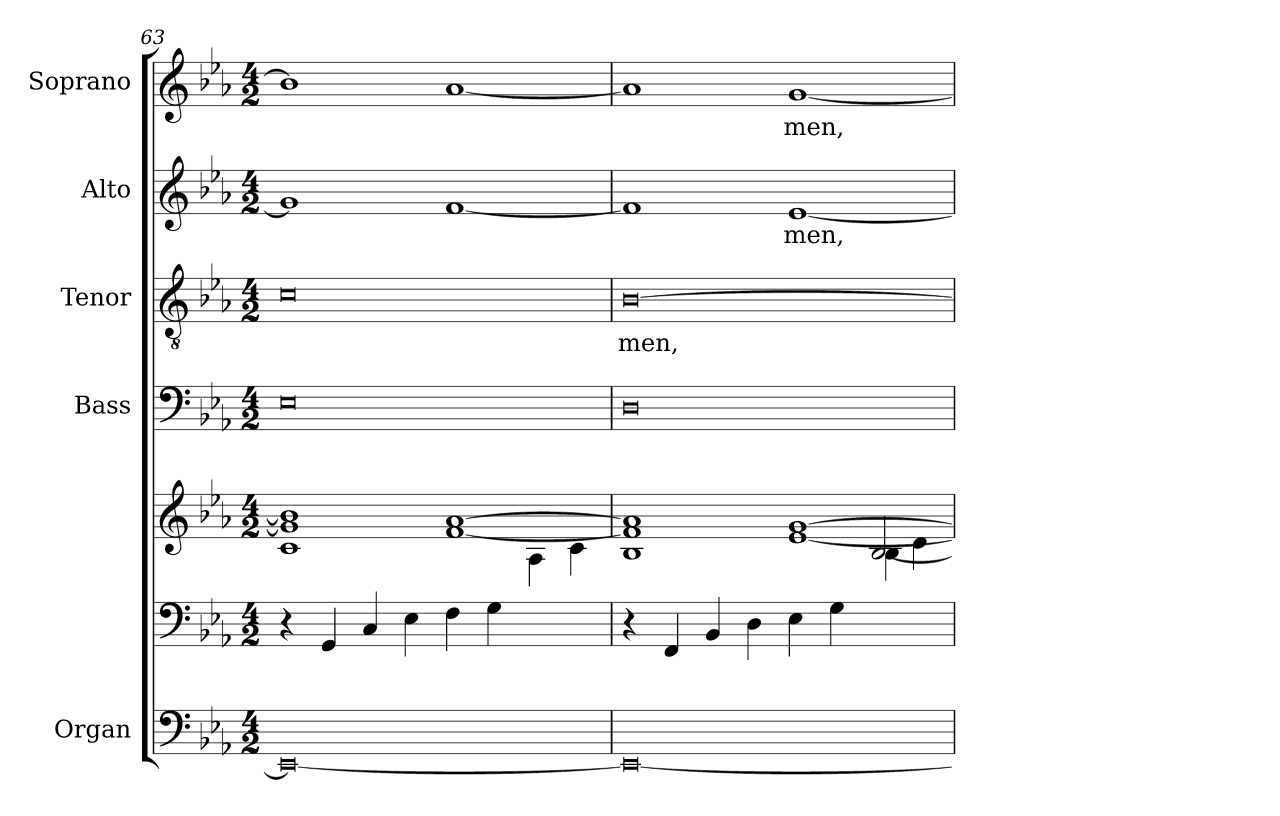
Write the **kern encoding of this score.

**kern	**kern	**kern	**kern	**kern	**text	**kern	**text	**kern	**text
*part5	*part5	*part5	*part4	*part3	*part3	*part2	*part2	*part1	*part1
*staff7	*staff6	*staff5	*staff4	*staff3	*staff3	*staff2	*staff2	*staff1	*staff1
*I"Organ	*	*	*I"Bass	*I"Tenor	*	*I"Alto	*	*I"Soprano	*
*clefF4	*clefF4	*clefG2	*clefF4	*clefGv2	*	*clefG2	*	*clefG2	*
*k[b-e-a-]	*k[b-e-a-]	*k[b-e-a-]	*k[b-e-a-]	*k[b-e-a-]	*	*k[b-e-a-]	*	*k[b-e-a-]	*
*E-:	*E-:	*E-:	*E-:	*E-:	*	*E-:	*	*E-:	*
*M4/2	*M4/2	*M4/2	*M4/2	*M4/2	*	*M4/2	*	*M4/2	*
=63	=63	=63	=63	=63	=63	=63	=63	=63	=63
*	*	*^	*	*	*	*	*	*	*
*	*	*	*^	*	*	*	*	*	*	*
0EE-_	4r	1g] 1b-]	1c	1.ryy	0E-	0c	.	1g]	.	1b-]	.
.	(>4GG/	.	.	.	.	.	.	.	.	.	.
.	4C/	.	.	.	.	.	.	.	.	.	.
.	4E-\	.	.	.	.	.	.	.	.	.	.
.	4F\	[1f [1a-	1ryy	.	.	.	.	[1f	.	[1a-	.
.	4G\	.	.	.	.	.	.	.	.	.	.
.	2ryy	.	.	4A-\	.	.	.	.	.	.	.
.	.	.	.	4c\	.	.	.	.	.	.	.
=64	=64	=64	=64	=64	=64	=64	=64	=64	=64	=64	=64
!	!	!	!	!	!	!	!LO:LY:b	!	!	!	!
0EE-_	4r	1f] 1a-]	1B-)	1.ryy	0D	[0B-	-men,	1f]	.	1a-]	.
.	4FF/	.	.	.	.	.	.	.	.	.	.
.	4BB-/	.	.	.	.	.	.	.	.	.	.
.	4D\	.	.	.	.	.	.	.	.	.	.
!	!	!	!	!	!	!	!	!	!LO:LY:b	!	!LO:LY:b
.	4E-\	[1e- [1g	2ryy	.	.	.	.	[1e-	-men,	[1g	-men,
.	4G\	.	.	.	.	.	.	.	.	.	.
.	2ryy	.	[2B-/	4B-\	.	.	.	.	.	.	.
.	.	.	.	4d\	.	.	.	.	.	.	.
*	*	*v	*v	*v	*	*	*	*	*	*	*
=	=	=	=	=	=	=	=	=	=
*-	*-	*-	*-	*-	*-	*-	*-	*-	*-
